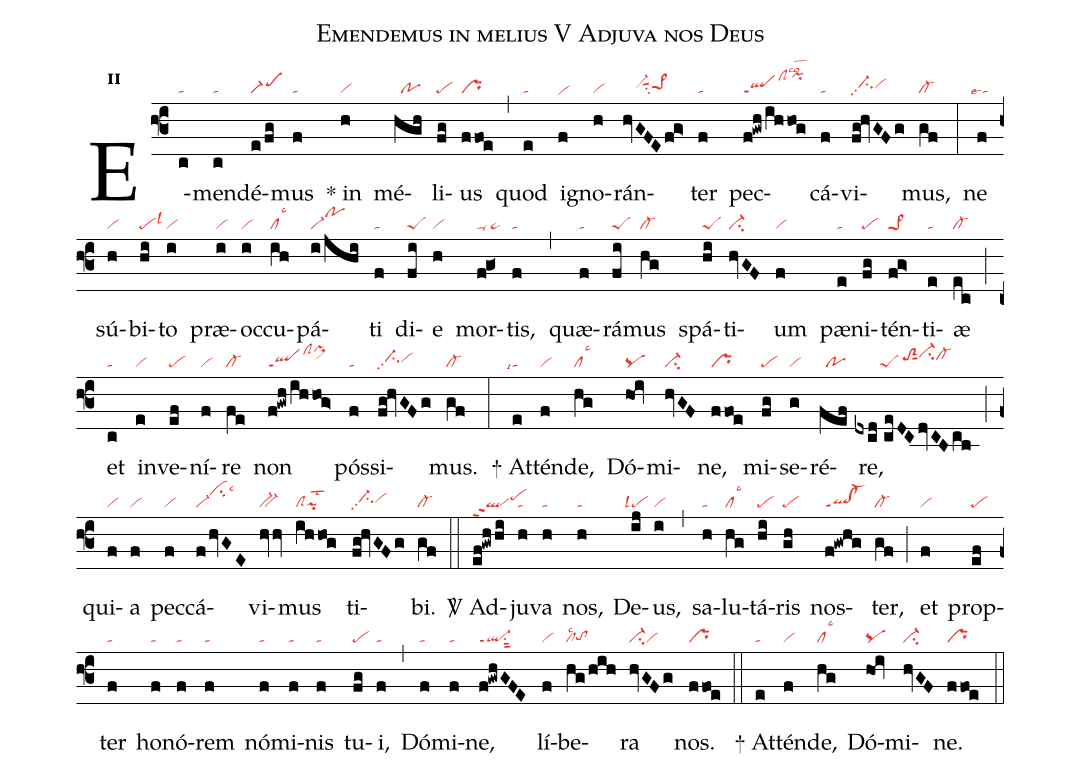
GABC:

name:Emendemus in melius V Adjuva nos Deus;
office-part:re;
mode:2;
nabc-lines:1;
%%
initial-style: 1;
name: Emendemus in melius;
mode: 2;
office-part: Responsorium;
annotation: Resp.;
annotation: ii;
nabc-lines:1;
%%
(f3) E(c|ta)men(c|ta)dé(e/fg|scM1)mus(f|ta) <sp>*</sp> in(h|vi) mé(hgh|//po)li(fg|pe)us(ffoe|pr) (,) quod(e|ta) ig(f|vihe)no(h|vi)rán(hvGFEfg>|////vi-hhsuu1su2pe>1hh)ter(f|ta) pec(f!gwh/ihhog|qlppt1clShkpihllsco2)cá(f|ta)vi(fg!hvGFg|//ci-hhpp2vihh)mus,(gf|cl-) (:) ne(f|``talse4) sú(h|vi)bi(hi|pelsl3)to(i|vi) præ(i|vi)oc(i|vi)cu(ih|cllsc3)pá(i/jhi|vi-pohk)ti(f|ta) di(fi|peS)e(h|vi) mor(fg<|ta-/ta>)tis,(f|ta) (,) quæ(f|ta)rá(fi|peS)mus(hg|cl-) spá(hi|peS)ti(hvGF|ci-)um(f|vi) pæ(e|ta)ni(fg|pe)tén(fg>|pe>1)ti(e|ta)æ(ec|cl-) (;) et(c|ta) in(e|vi)ve(ef|pe)ní(f|vi)re(fe|cl-) non(f!gwh/ihhog>|qlppt1clShkpi>hl) pós(f|ta)si(fg!hvGFg|//ci-hhpp2vihh)mus.(gf|cl-) (:)
<sp>+</sp> At(e|``talsi7)tén(f|vi)de,(hg|cllsc3) Dó(hoi|pq)mi(hvGF|ci-)ne,(ffoe|pr) mi(fg|pe)se(g|vi)ré(fef|//po)re,(dxcd//ceDCdvCBcb|////////peS/toS2hisut1ci-hjcl-hi) (;) qui(f|vi)a(f|vi) pec(f|vi)cá(f/hvGE|vi-cihklsc6)vi(hvhv|bv-)mus(ihhog|clSpilst2) ti(fg!hvGFg|//ci-hhpp2vihh)bi.(gf|cl-) (::)

<sp>V/</sp> Ad(ef!gwhhi|qlppt2pehi)ju(h|ta)va(h|ta) nos,(h|ta) De(ij|``pelsl4)us,(i|vi) (,) sa(h|ta)lu(hg|cllsc3)tá(hi|pe)ris(gh|pe) nos(f!gwhg|ql!cl-ppt1)ter,(gf|cl-) (;) et(f|vi) prop(ef|pe)ter(f|ta) ho(f|ta)nó(f|ta)rem(f|ta) nó(f|ta)mi(f|ta)nis(f|ta) tu(fg|pe)i,(f|ta) (,) Dó(f|ta)mi(f|ta)ne,(f!gwhGFE|ql-ppt1su1sut2) lí(f|vi)be(hg/hih|cllsc2tohg)ra(hvGFg|ci-vi) nos.(ffoe|pr) (::)
<sp>+</sp> At(e|ta)tén(f|vi)de,(hg|cllsc3) Dó(hoi|pq)mi(hvGF|ci-)ne.(ffoe|pr) (::)
